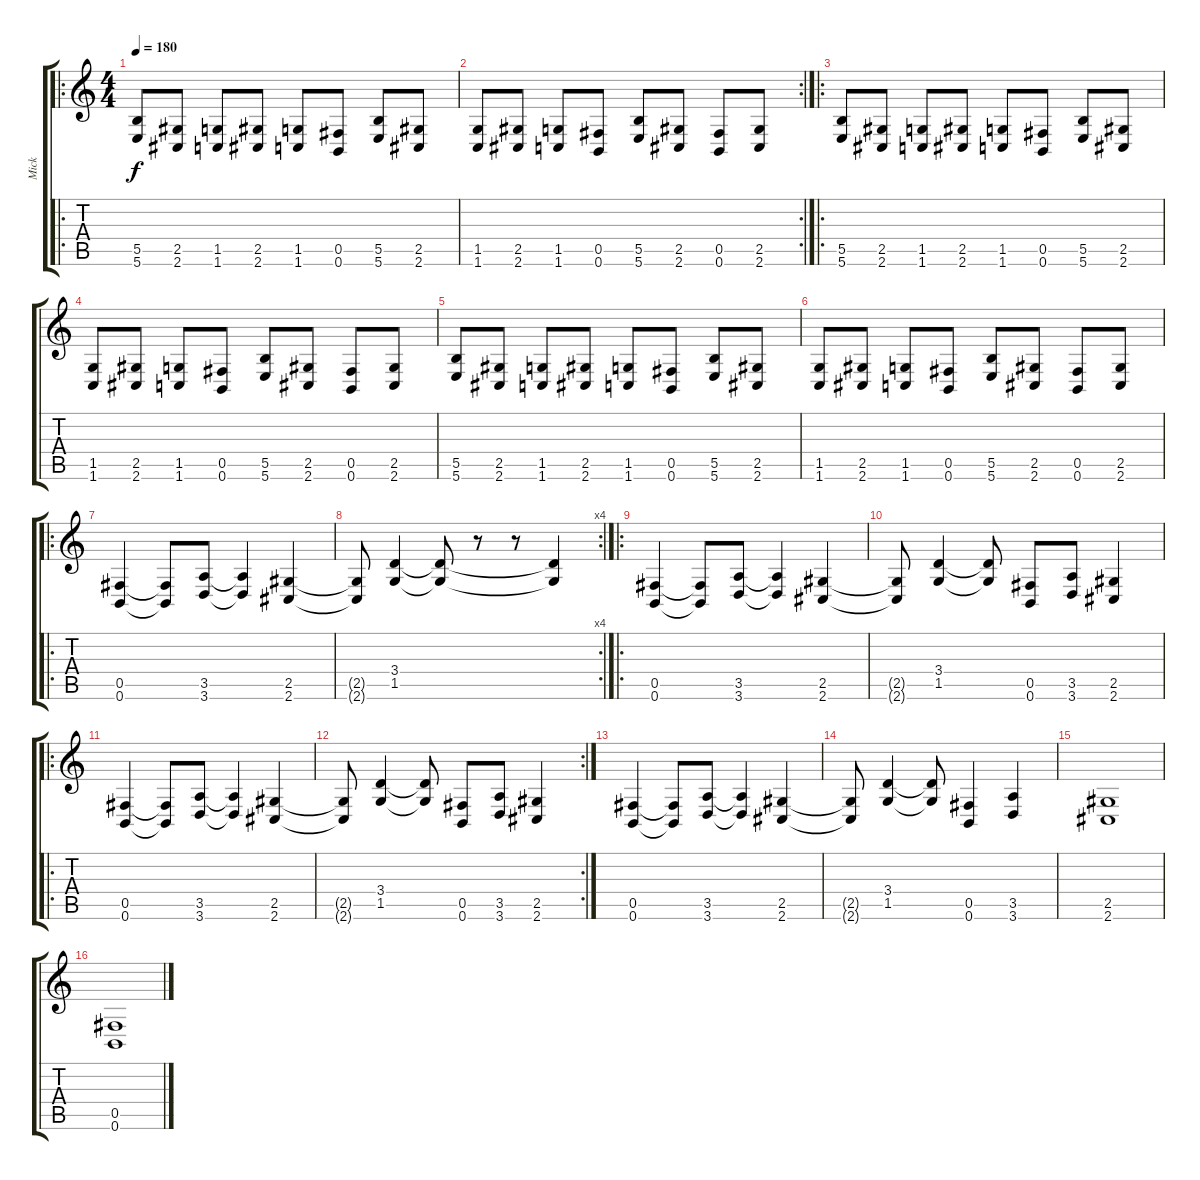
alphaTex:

\track ("Mick" "Mick") {instrument distortionguitar}
\staff {score tabs}
\tuning (Db4 Ab3 E3 B2 Gb2 B1) {hide}
\ro
\ts (4 4)
\tempo 180
\clef g2
\ks c
(5.5 5.6).8{dy f} (2.5 2.6).8 (1.5 1.6).8 (2.5 2.6).8 (1.5 1.6).8 (0.5 0.6).8 (5.5 5.6).8 (2.5 2.6).8 |
\rc 2
(1.5 1.6).8 (2.5 2.6).8 (1.5 1.6).8 (0.5 0.6).8 (5.5 5.6).8 (2.5 2.6).8 (0.5 0.6).8 (2.5 2.6).8 |
\ro
(5.5 5.6).8 (2.5 2.6).8 (1.5 1.6).8 (2.5 2.6).8 (1.5 1.6).8 (0.5 0.6).8 (5.5 5.6).8 (2.5 2.6).8 |
(1.5 1.6).8 (2.5 2.6).8 (1.5 1.6).8 (0.5 0.6).8 (5.5 5.6).8 (2.5 2.6).8 (0.5 0.6).8 (2.5 2.6).8 |
(5.5 5.6).8 (2.5 2.6).8 (1.5 1.6).8 (2.5 2.6).8 (1.5 1.6).8 (0.5 0.6).8 (5.5 5.6).8 (2.5 2.6).8 |
(1.5 1.6).8 (2.5 2.6).8 (1.5 1.6).8 (0.5 0.6).8 (5.5 5.6).8 (2.5 2.6).8 (0.5 0.6).8 (2.5 2.6).8 |
\ro
(0.5 0.6).4 (0.5{t} 0.6{t}).8 (3.5 3.6).8 (3.5{t} 3.6{t}).4 (2.5 2.6).4 |
\rc 4
(2.5{t} 2.6{t}).8 (3.4 1.5).4 (3.4{t} 1.5{t}).8 r.8 r.8 (3.4{t} 1.5{t}).4 |
\ro
(0.5 0.6).4 (0.5{t} 0.6{t}).8 (3.5 3.6).8 (3.5{t} 3.6{t}).4 (2.5 2.6).4 |
(2.5{t} 2.6{t}).8 (3.4 1.5).4 (3.4{t} 1.5{t}).8 (0.5 0.6).8 (3.5 3.6).8 (2.5 2.6).4 |
\ro
(0.5 0.6).4 (0.5{t} 0.6{t}).8 (3.5 3.6).8 (3.5{t} 3.6{t}).4 (2.5 2.6).4 |
\rc 2
(2.5{t} 2.6{t}).8 (3.4 1.5).4 (3.4{t} 1.5{t}).8 (0.5 0.6).8 (3.5 3.6).8 (2.5 2.6).4 |
(0.5 0.6).4 (0.5{t} 0.6{t}).8 (3.5 3.6).8 (3.5{t} 3.6{t}).4 (2.5 2.6).4 |
(2.5{t} 2.6{t}).8 (3.4 1.5).4 (3.4{t} 1.5{t}).8 (0.5 0.6).4 (3.5 3.6).4 |
(2.5 2.6).1 |
(0.5 0.6).1
